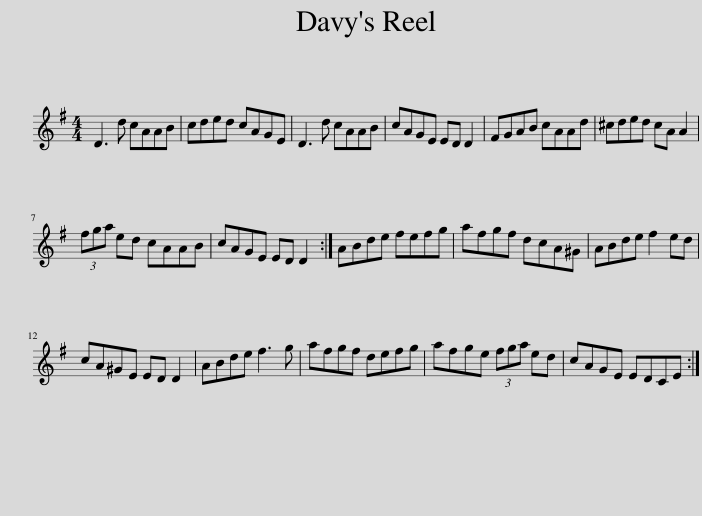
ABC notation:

X:1
L:1/8
M:4/4
I:linebreak $
K:G
V:1 treble
V:1
 D3 d cAAB | cded cAGE | D3 d cAAB | cAGE ED D2 | FGAB cAAd | %5
 ^cded cA A2 |$ (3fga ed cAAB | cAGE ED D2 :| ABde fefg | afgf dcA^G | %10
 ABde f2 ed |$ cA^GE ED D2 | ABde f3 g | afgf defg | afge (3fga ed | %15
 cAGE EDCE :| %16
